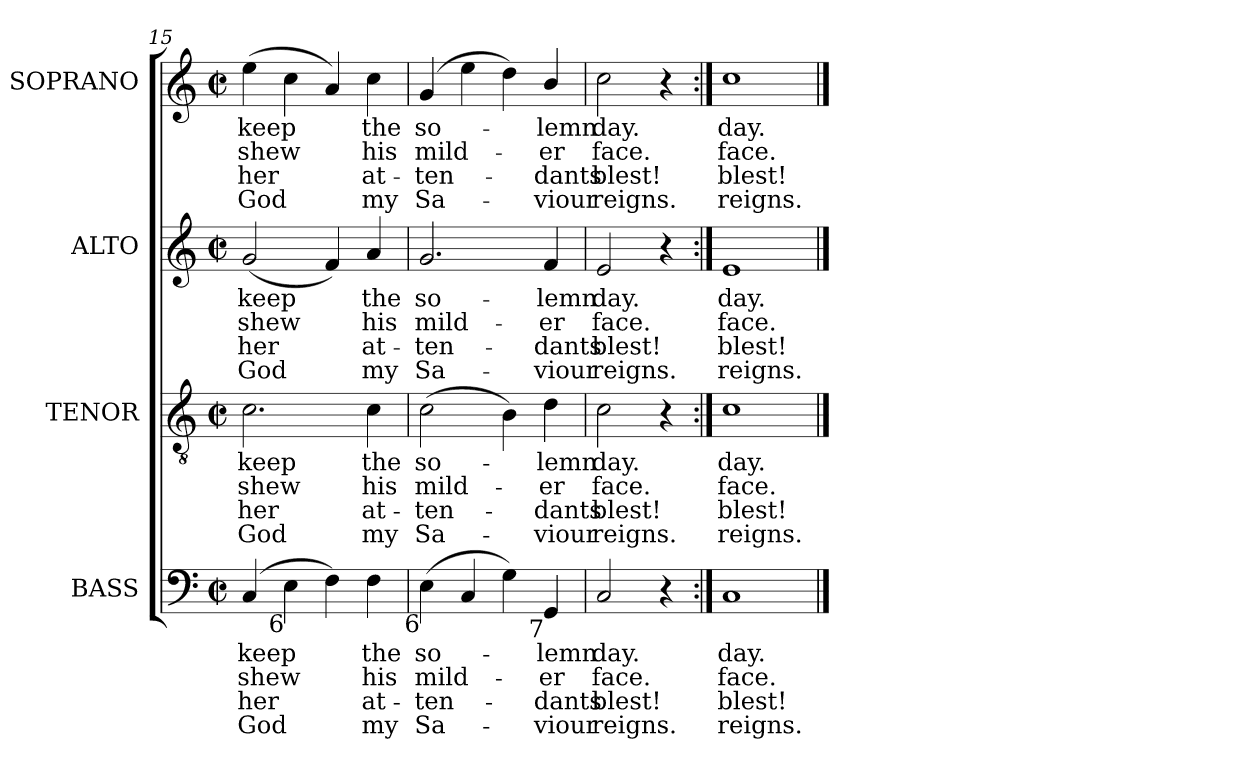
**kern	**text	**text	**text	**text	**kern	**text	**text	**text	**text	**kern	**text	**text	**text	**text	**kern	**text	**text	**text	**text
*part4	*part4	*part4	*part4	*part4	*part3	*part3	*part3	*part3	*part3	*part2	*part2	*part2	*part2	*part2	*part1	*part1	*part1	*part1	*part1
*staff4	*staff4	*staff4	*staff4	*staff4	*staff3	*staff3	*staff3	*staff3	*staff3	*staff2	*staff2	*staff2	*staff2	*staff2	*staff1	*staff1	*staff1	*staff1	*staff1
*I"BASS	*	*	*	*	*I"TENOR	*	*	*	*	*I"ALTO	*	*	*	*	*I"SOPRANO	*	*	*	*
*I'B.	*	*	*	*	*I'T.	*	*	*	*	*I'A.	*	*	*	*	*I'S.	*	*	*	*
*clefF4	*	*	*	*	*clefGv2	*	*	*	*	*clefG2	*	*	*	*	*clefG2	*	*	*	*
*	*	*	*	*	*ITrd7c12	*	*	*	*	*	*	*	*	*	*	*	*	*	*
*k[]	*	*	*	*	*k[]	*	*	*	*	*k[]	*	*	*	*	*k[]	*	*	*	*
*C:	*	*	*	*	*C:	*	*	*	*	*C:	*	*	*	*	*C:	*	*	*	*
*M2/2	*	*	*	*	*M2/2	*	*	*	*	*M2/2	*	*	*	*	*M2/2	*	*	*	*
*met(c|)	*	*	*	*	*met(c|)	*	*	*	*	*met(c|)	*	*	*	*	*met(c|)	*	*	*	*
=15	=15	=15	=15	=15	=15	=15	=15	=15	=15	=15	=15	=15	=15	=15	=15	=15	=15	=15	=15
!	!LO:LY:b:color=#000000	!LO:LY:b:color=#000000	!LO:LY:b:color=#000000	!LO:LY:b:color=#000000	!	!	!	!	!	!	!	!	!	!	!	!	!	!	!
!	!	!	!	!	!	!LO:LY:b:color=#000000	!LO:LY:b:color=#000000	!LO:LY:b:color=#000000	!LO:LY:b:color=#000000	!	!	!	!	!	!	!	!	!	!
!	!	!	!	!	!	!	!	!	!	!	!LO:LY:b:color=#000000	!LO:LY:b:color=#000000	!LO:LY:b:color=#000000	!LO:LY:b:color=#000000	!	!	!	!	!
!	!	!	!	!	!	!	!	!	!	!	!	!	!	!	!	!LO:LY:b:color=#000000	!LO:LY:b:color=#000000	!LO:LY:b:color=#000000	!LO:LY:b:color=#000000
(4Ci/	keep	shew	her	God	2.Ci\	keep	shew	her	God	(2gi/	keep	shew	her	God	(4eei\	keep	shew	her	God
!LO:TX:b:rj:t=6	!	!	!	!	!	!	!	!	!	!	!	!	!	!	!	!	!	!	!
4Ei\	.	.	.	.	.	.	.	.	.	.	.	.	.	.	4cci\	.	.	.	.
4Fi\)	.	.	.	.	.	.	.	.	.	4fi/)	.	.	.	.	4ai/)	.	.	.	.
!	!LO:LY:b:color=#000000	!LO:LY:b:color=#000000	!LO:LY:b:color=#000000	!LO:LY:b:color=#000000	!	!	!	!	!	!	!	!	!	!	!	!	!	!	!
!	!	!	!	!	!	!LO:LY:b:color=#000000	!LO:LY:b:color=#000000	!LO:LY:b:color=#000000	!LO:LY:b:color=#000000	!	!	!	!	!	!	!	!	!	!
!	!	!	!	!	!	!	!	!	!	!	!LO:LY:b:color=#000000	!LO:LY:b:color=#000000	!LO:LY:b:color=#000000	!LO:LY:b:color=#000000	!	!	!	!	!
!	!	!	!	!	!	!	!	!	!	!	!	!	!	!	!	!LO:LY:b:color=#000000	!LO:LY:b:color=#000000	!LO:LY:b:color=#000000	!LO:LY:b:color=#000000
4Fi\	the	his	at-	-my	4Ci\	the	his	at-	-my	4ai/	the	his	at-	-my	4cci\	the	his	at-	-my
=16	=16	=16	=16	=16	=16	=16	=16	=16	=16	=16	=16	=16	=16	=16	=16	=16	=16	=16	=16
!	!LO:LY:b:color=#000000	!LO:LY:b:color=#000000	!LO:LY:b:color=#000000	!LO:LY:b:color=#000000	!	!	!	!	!	!	!	!	!	!	!	!	!	!	!
!	!	!	!	!	!	!LO:LY:b:color=#000000	!LO:LY:b:color=#000000	!LO:LY:b:color=#000000	!LO:LY:b:color=#000000	!	!	!	!	!	!	!	!	!	!
!	!	!	!	!	!	!	!	!	!	!	!LO:LY:b:color=#000000	!LO:LY:b:color=#000000	!LO:LY:b:color=#000000	!LO:LY:b:color=#000000	!	!	!	!	!
!LO:TX:b:rj:t=6	!	!	!	!	!	!	!	!	!	!	!	!	!	!	!	!	!	!	!
!	!	!	!	!	!	!	!	!	!	!	!	!	!	!	!	!LO:LY:b:color=#000000	!LO:LY:b:color=#000000	!LO:LY:b:color=#000000	!LO:LY:b:color=#000000
(4Ei\	so-	mild-	ten-	-Sa-	(2Ci\	so-	mild-	ten-	-Sa-	2.gi/	so-	mild-	ten-	-Sa-	(4gi/	so-	mild-	ten-	-Sa-
4Ci/	.	.	.	.	.	.	.	.	.	.	.	.	.	.	4eei\	.	.	.	.
4Gi\)	.	.	.	.	4BBi\)	.	.	.	.	.	.	.	.	.	4ddi\)	.	.	.	.
!	!LO:LY:b:color=#000000	!LO:LY:b:color=#000000	!LO:LY:b:color=#000000	!LO:LY:b:color=#000000	!	!	!	!	!	!	!	!	!	!	!	!	!	!	!
!	!	!	!	!	!	!LO:LY:b:color=#000000	!LO:LY:b:color=#000000	!LO:LY:b:color=#000000	!LO:LY:b:color=#000000	!	!	!	!	!	!	!	!	!	!
!	!	!	!	!	!	!	!	!	!	!	!LO:LY:b:color=#000000	!LO:LY:b:color=#000000	!LO:LY:b:color=#000000	!LO:LY:b:color=#000000	!	!	!	!	!
!LO:TX:b:rj:t=7	!	!	!	!	!	!	!	!	!	!	!	!	!	!	!	!	!	!	!
!	!	!	!	!	!	!	!	!	!	!	!	!	!	!	!	!LO:LY:b:color=#000000	!LO:LY:b:color=#000000	!LO:LY:b:color=#000000	!LO:LY:b:color=#000000
4GGi/	-lemn	-er	-dants	viour	4Di\	-lemn	-er	-dants	viour	4fi/	-lemn	-er	-dants	viour	4bi/	-lemn	-er	-dants	viour
=17	=17	=17	=17	=17	=17	=17	=17	=17	=17	=17	=17	=17	=17	=17	=17	=17	=17	=17	=17
!	!LO:LY:b:color=#000000	!LO:LY:b:color=#000000	!LO:LY:b:color=#000000	!LO:LY:b:color=#000000	!	!	!	!	!	!	!	!	!	!	!	!	!	!	!
!	!	!	!	!	!	!LO:LY:b:color=#000000	!LO:LY:b:color=#000000	!LO:LY:b:color=#000000	!LO:LY:b:color=#000000	!	!	!	!	!	!	!	!	!	!
!	!	!	!	!	!	!	!	!	!	!	!LO:LY:b:color=#000000	!LO:LY:b:color=#000000	!LO:LY:b:color=#000000	!LO:LY:b:color=#000000	!	!	!	!	!
!	!	!	!	!	!	!	!	!	!	!	!	!	!	!	!	!LO:LY:b:color=#000000	!LO:LY:b:color=#000000	!LO:LY:b:color=#000000	!LO:LY:b:color=#000000
2Ci/	day.	face.	blest!	reigns.	2Ci\	day.	face.	blest!	reigns.	2ei/	day.	face.	blest!	reigns.	2cci\	day.	face.	blest!	reigns.
4r	.	.	.	.	4r	.	.	.	.	4r	.	.	.	.	4r	.	.	.	.
=18:|!	=18:|!	=18:|!	=18:|!	=18:|!	=18:|!	=18:|!	=18:|!	=18:|!	=18:|!	=18:|!	=18:|!	=18:|!	=18:|!	=18:|!	=18:|!	=18:|!	=18:|!	=18:|!	=18:|!
!	!LO:LY:b:color=#000000	!LO:LY:b:color=#000000	!LO:LY:b:color=#000000	!LO:LY:b:color=#000000	!	!	!	!	!	!	!	!	!	!	!	!	!	!	!
!	!	!	!	!	!	!LO:LY:b:color=#000000	!LO:LY:b:color=#000000	!LO:LY:b:color=#000000	!LO:LY:b:color=#000000	!	!	!	!	!	!	!	!	!	!
!	!	!	!	!	!	!	!	!	!	!	!LO:LY:b:color=#000000	!LO:LY:b:color=#000000	!LO:LY:b:color=#000000	!LO:LY:b:color=#000000	!	!	!	!	!
!	!	!	!	!	!	!	!	!	!	!	!	!	!	!	!	!LO:LY:b:color=#000000	!LO:LY:b:color=#000000	!LO:LY:b:color=#000000	!LO:LY:b:color=#000000
1Ci	day.	face.	blest!	reigns.	1Ci	day.	face.	blest!	reigns.	1ei	day.	face.	blest!	reigns.	1cci	day.	face.	blest!	reigns.
==	==	==	==	==	==	==	==	==	==	==	==	==	==	==	==	==	==	==	==
*-	*-	*-	*-	*-	*-	*-	*-	*-	*-	*-	*-	*-	*-	*-	*-	*-	*-	*-	*-
